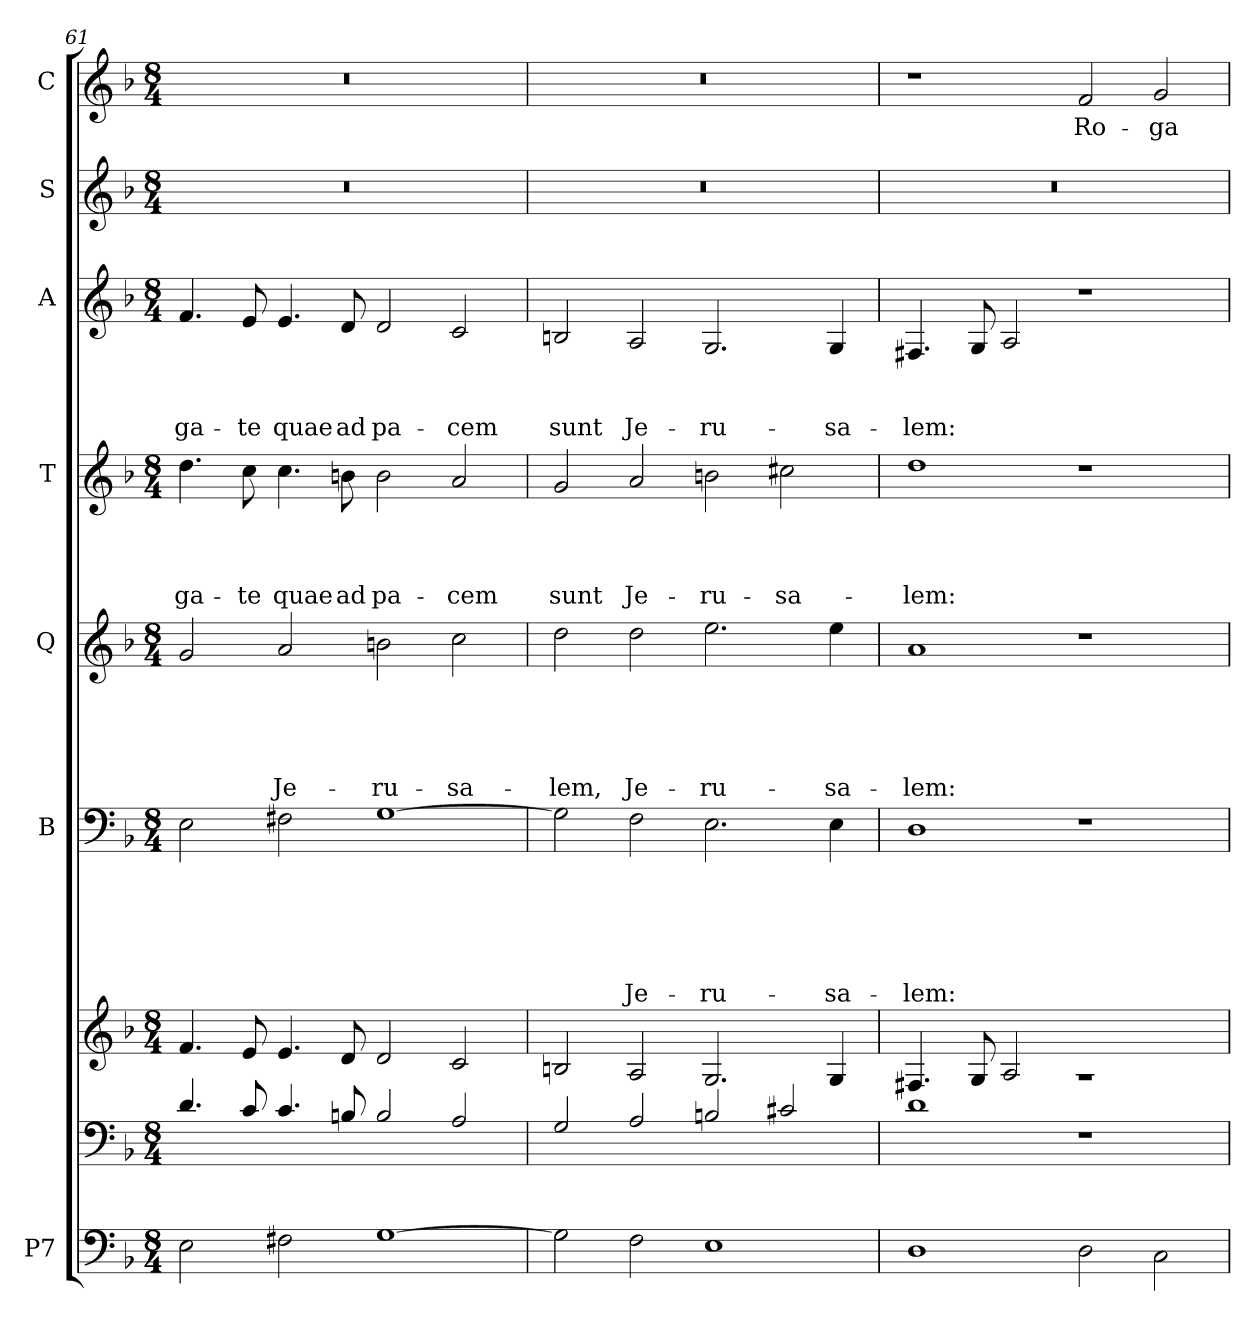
**kern	**kern	**kern	**kern	**text	**text	**text	**text	**text	**text	**kern	**text	**text	**text	**text	**text	**kern	**text	**text	**text	**text	**kern	**text	**text	**text	**kern	**kern	**text
*part7	*part7	*part7	*part6	*part6	*part6	*part6	*part6	*part6	*part6	*part5	*part5	*part5	*part5	*part5	*part5	*part4	*part4	*part4	*part4	*part4	*part3	*part3	*part3	*part3	*part2	*part1	*part1
*staff9	*staff8	*staff7	*staff6	*staff6	*staff6	*staff6	*staff6	*staff6	*staff6	*staff5	*staff5	*staff5	*staff5	*staff5	*staff5	*staff4	*staff4	*staff4	*staff4	*staff4	*staff3	*staff3	*staff3	*staff3	*staff2	*staff1	*staff1
*I"P7	*	*	*I"B	*	*	*	*	*	*	*I"Q	*	*	*	*	*	*I"T	*	*	*	*	*I"A	*	*	*	*I"S	*I"C	*
*clefF4	*clefF4	*clefG2	*clefF4	*	*	*	*	*	*	*clefG2	*	*	*	*	*	*clefG2	*	*	*	*	*clefG2	*	*	*	*clefG2	*clefG2	*
*	*	*	*	*	*	*	*	*	*	*ITrd7c12	*	*	*	*	*	*ITrd7c12	*	*	*	*	*	*	*	*	*	*	*
*k[b-]	*k[b-]	*k[b-]	*k[b-]	*	*	*	*	*	*	*k[b-]	*	*	*	*	*	*k[b-]	*	*	*	*	*k[b-]	*	*	*	*k[b-]	*k[b-]	*
*F:	*F:	*F:	*F:	*	*	*	*	*	*	*F:	*	*	*	*	*	*F:	*	*	*	*	*F:	*	*	*	*F:	*F:	*
*M8/4	*M8/4	*M8/4	*M8/4	*	*	*	*	*	*	*M8/4	*	*	*	*	*	*M8/4	*	*	*	*	*M8/4	*	*	*	*M8/4	*M8/4	*
=61	=61	=61	=61	=61	=61	=61	=61	=61	=61	=61	=61	=61	=61	=61	=61	=61	=61	=61	=61	=61	=61	=61	=61	=61	=61	=61	=61
*	*	*^	*	*	*	*	*	*	*	*	*	*	*	*	*	*	*	*	*	*	*	*	*	*	*	*	*
!	!	!	!	!	!	!	!	!	!	!	!	!	!	!	!	!	!	!	!	!	!LO:LY:b	!	!	!	!LO:LY:b	!	!	!
2E\	4.d/	0ryy	4.f/	2E\	.	.	.	.	.	.	2G/	.	.	.	.	.	4.d\	.	.	.	-ga-	4.f/	.	.	-ga-	0r	0r	.
!	!	!	!	!	!	!	!	!	!	!	!	!	!	!	!	!	!	!	!	!	!LO:LY:b	!	!	!	!LO:LY:b	!	!	!
.	8c/	.	8e/	.	.	.	.	.	.	.	.	.	.	.	.	.	8c\	.	.	.	-te	8e/	.	.	-te	.	.	.
!	!	!	!	!	!	!	!	!	!	!	!	!	!	!	!	!LO:LY:b	!	!	!	!	!LO:LY:b	!	!	!	!LO:LY:b	!	!	!
2F#X\	4.c/	.	4.e/	2F#X\	.	.	.	.	.	.	2A/	.	.	.	.	Je-	4.c\	.	.	.	quae	4.e/	.	.	quae	.	.	.
!	!	!	!	!	!	!	!	!	!	!	!	!	!	!	!	!	!	!	!	!	!LO:LY:b	!	!	!	!LO:LY:b	!	!	!
.	8Bn/	.	8d/	.	.	.	.	.	.	.	.	.	.	.	.	.	8Bn\	.	.	.	ad	8d/	.	.	ad	.	.	.
!	!	!	!	!	!	!	!	!	!	!	!	!	!	!	!	!LO:LY:b	!	!	!	!	!LO:LY:b	!	!	!	!LO:LY:b	!	!	!
[>1G	2B/	.	2d/	[>1G	.	.	.	.	.	.	2Bn\	.	.	.	.	-ru-	2B\	.	.	.	pa-	2d/	.	.	pa-	.	.	.
!	!	!	!	!	!	!	!	!	!	!	!	!	!	!	!	!LO:LY:b	!	!	!	!	!LO:LY:b	!	!	!	!LO:LY:b	!	!	!
.	2A/	.	2c/	.	.	.	.	.	.	.	2c\	.	.	.	.	-sa-	2A/	.	.	.	-cem	2c/	.	.	-cem	.	.	.
=62	=62	=62	=62	=62	=62	=62	=62	=62	=62	=62	=62	=62	=62	=62	=62	=62	=62	=62	=62	=62	=62	=62	=62	=62	=62	=62	=62	=62
!	!	!	!	!	!	!	!	!	!	!	!	!	!	!	!	!LO:LY:b	!	!	!	!	!LO:LY:b	!	!	!	!LO:LY:b	!	!	!
2G\]	2G/	0ryy	2Bn/	2G\]	.	.	.	.	.	.	2d\	.	.	.	.	-lem,	2G/	.	.	.	sunt	2Bn/	.	.	sunt	0r	0r	.
!	!	!	!	!	!	!	!	!	!	!LO:LY:b	!	!	!	!	!	!LO:LY:b	!	!	!	!	!LO:LY:b	!	!	!	!LO:LY:b	!	!	!
2F\	2A/	.	2A/	2F\	.	.	.	.	.	Je-	2d\	.	.	.	.	Je-	2A/	.	.	.	Je-	2A/	.	.	Je-	.	.	.
!	!	!	!	!	!	!	!	!	!	!LO:LY:b	!	!	!	!	!	!LO:LY:b	!	!	!	!	!LO:LY:b	!	!	!	!LO:LY:b	!	!	!
1E	2Bn/	.	2.G/	2.E\	.	.	.	.	.	-ru-	2.e\	.	.	.	.	-ru-	2Bn\	.	.	.	-ru-	2.G/	.	.	-ru-	.	.	.
!	!	!	!	!	!	!	!	!	!	!	!	!	!	!	!	!	!	!	!	!	!LO:LY:b	!	!	!	!	!	!	!
.	2c#X/	.	.	.	.	.	.	.	.	.	.	.	.	.	.	.	2c#X\	.	.	.	-sa-	.	.	.	.	.	.	.
!	!	!	!	!	!	!	!	!	!	!LO:LY:b	!	!	!	!	!	!LO:LY:b	!	!	!	!	!	!	!	!	!LO:LY:b	!	!	!
.	.	.	4G/	4E\	.	.	.	.	.	-sa-	4e\	.	.	.	.	-sa-	.	.	.	.	.	4G/	.	.	-sa-	.	.	.
!!LO:PB:g=z
=63	=63	=63	=63	=63	=63	=63	=63	=63	=63	=63	=63	=63	=63	=63	=63	=63	=63	=63	=63	=63	=63	=63	=63	=63	=63	=63	=63	=63
!	!	!	!	!	!	!	!	!	!	!LO:LY:b	!	!	!	!	!	!LO:LY:b	!	!	!	!	!LO:LY:b	!	!	!	!LO:LY:b	!	!	!
1D	1d	0ryy	4.F#X/	1D	.	.	.	.	.	-lem:	1A	.	.	.	.	-lem:	1d	.	.	.	-lem:	4.F#X/	.	.	-lem:	0r	1r	.
.	.	.	8G/	.	.	.	.	.	.	.	.	.	.	.	.	.	.	.	.	.	.	8G/	.	.	.	.	.	.
.	.	.	2A/	.	.	.	.	.	.	.	.	.	.	.	.	.	.	.	.	.	.	2A/	.	.	.	.	.	.
!	!	!	!	!	!	!	!	!	!	!	!	!	!	!	!	!	!	!	!	!	!	!	!	!	!	!	!	!LO:LY:b
2D\	1r	.	1r	1r	.	.	.	.	.	.	1r	.	.	.	.	.	1r	.	.	.	.	1r	.	.	.	.	2f/	Ro-
!	!	!	!	!	!	!	!	!	!	!	!	!	!	!	!	!	!	!	!	!	!	!	!	!	!	!	!	!LO:LY:b
2C\	.	.	.	.	.	.	.	.	.	.	.	.	.	.	.	.	.	.	.	.	.	.	.	.	.	.	2g/	-ga-
*	*	*v	*v	*	*	*	*	*	*	*	*	*	*	*	*	*	*	*	*	*	*	*	*	*	*	*	*	*
=	=	=	=	=	=	=	=	=	=	=	=	=	=	=	=	=	=	=	=	=	=	=	=	=	=	=	=
*-	*-	*-	*-	*-	*-	*-	*-	*-	*-	*-	*-	*-	*-	*-	*-	*-	*-	*-	*-	*-	*-	*-	*-	*-	*-	*-	*-
